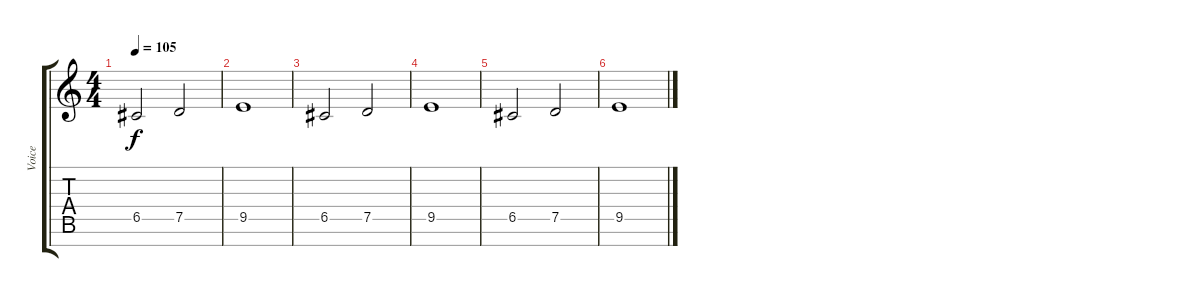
\track ("Voice" "Voice") {instrument choiraahs}
\staff {score tabs}
\tuning (D5 A4 F4 C4 G3 D3 A2) {hide}
\ts (4 4)
\tempo 105
\clef g2
\ks c
6.5.2{dy f} 7.5.2 |
9.5.1 |
6.5.2 7.5.2 |
9.5.1 |
6.5.2 7.5.2 |
9.5.1
